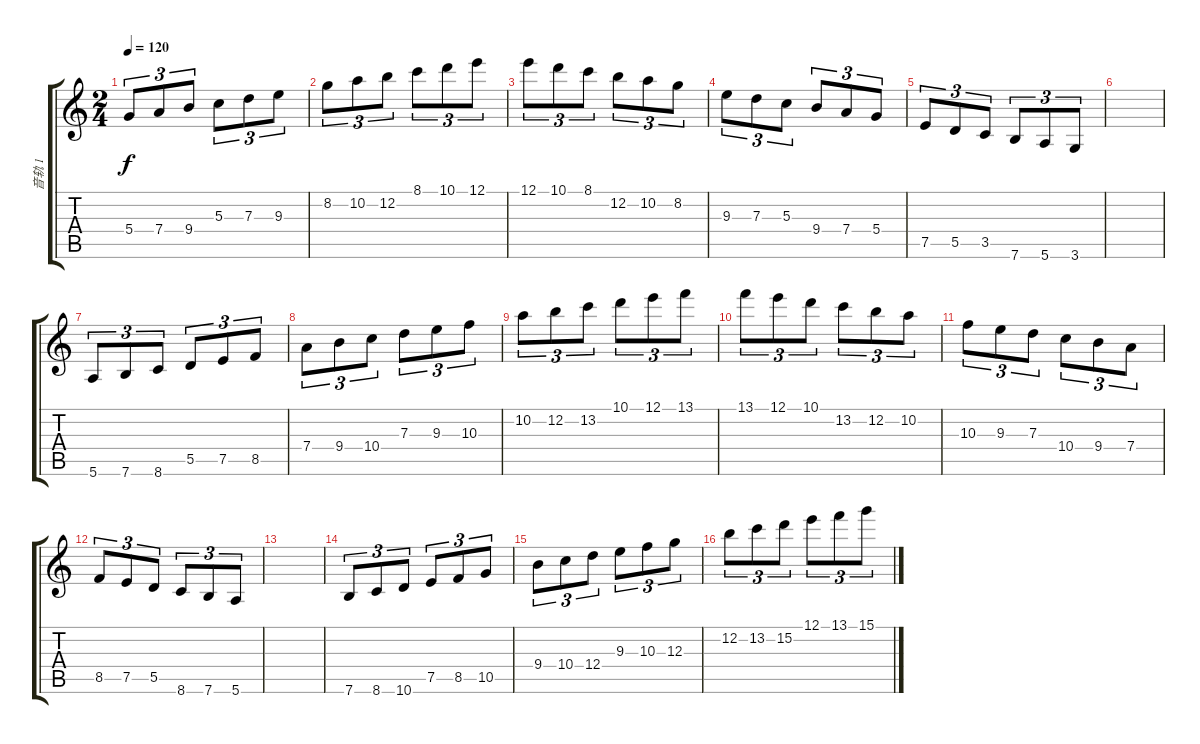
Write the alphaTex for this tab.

\track ("音轨 1" "音轨 1") {instrument overdrivenguitar}
\staff {score tabs}
\tuning (E4 B3 G3 D3 A2 E2) {hide}
\ts (2 4)
\tempo 120
\clef g2
\ks c
5.4.8{tu (3 2) dy f} 7.4.8{tu (3 2)} 9.4.8{tu (3 2)} 5.3.8{tu (3 2)} 7.3.8{tu (3 2)} 9.3.8{tu (3 2)} |
8.2.8{tu (3 2)} 10.2.8{tu (3 2)} 12.2.8{tu (3 2)} 8.1.8{tu (3 2)} 10.1.8{tu (3 2)} 12.1.8{tu (3 2)} |
12.1.8{tu (3 2)} 10.1.8{tu (3 2)} 8.1.8{tu (3 2)} 12.2.8{tu (3 2)} 10.2.8{tu (3 2)} 8.2.8{tu (3 2)} |
9.3.8{tu (3 2)} 7.3.8{tu (3 2)} 5.3.8{tu (3 2)} 9.4.8{tu (3 2)} 7.4.8{tu (3 2)} 5.4.8{tu (3 2)} |
7.5.8{tu (3 2)} 5.5.8{tu (3 2)} 3.5.8{tu (3 2)} 7.6.8{tu (3 2)} 5.6.8{tu (3 2)} 3.6.8{tu (3 2)} |
|
5.6.8{tu (3 2)} 7.6.8{tu (3 2)} 8.6.8{tu (3 2)} 5.5.8{tu (3 2)} 7.5.8{tu (3 2)} 8.5.8{tu (3 2)} |
7.4.8{tu (3 2)} 9.4.8{tu (3 2)} 10.4.8{tu (3 2)} 7.3.8{tu (3 2)} 9.3.8{tu (3 2)} 10.3.8{tu (3 2)} |
10.2.8{tu (3 2)} 12.2.8{tu (3 2)} 13.2.8{tu (3 2)} 10.1.8{tu (3 2)} 12.1.8{tu (3 2)} 13.1.8{tu (3 2)} |
13.1.8{tu (3 2)} 12.1.8{tu (3 2)} 10.1.8{tu (3 2)} 13.2.8{tu (3 2)} 12.2.8{tu (3 2)} 10.2.8{tu (3 2)} |
10.3.8{tu (3 2)} 9.3.8{tu (3 2)} 7.3.8{tu (3 2)} 10.4.8{tu (3 2)} 9.4.8{tu (3 2)} 7.4.8{tu (3 2)} |
8.5.8{tu (3 2)} 7.5.8{tu (3 2)} 5.5.8{tu (3 2)} 8.6.8{tu (3 2)} 7.6.8{tu (3 2)} 5.6.8{tu (3 2)} |
|
7.6.8{tu (3 2)} 8.6.8{tu (3 2)} 10.6.8{tu (3 2)} 7.5.8{tu (3 2)} 8.5.8{tu (3 2)} 10.5.8{tu (3 2)} |
9.4.8{tu (3 2)} 10.4.8{tu (3 2)} 12.4.8{tu (3 2)} 9.3.8{tu (3 2)} 10.3.8{tu (3 2)} 12.3.8{tu (3 2)} |
12.2.8{tu (3 2)} 13.2.8{tu (3 2)} 15.2.8{tu (3 2)} 12.1.8{tu (3 2)} 13.1.8{tu (3 2)} 15.1.8{tu (3 2)}
